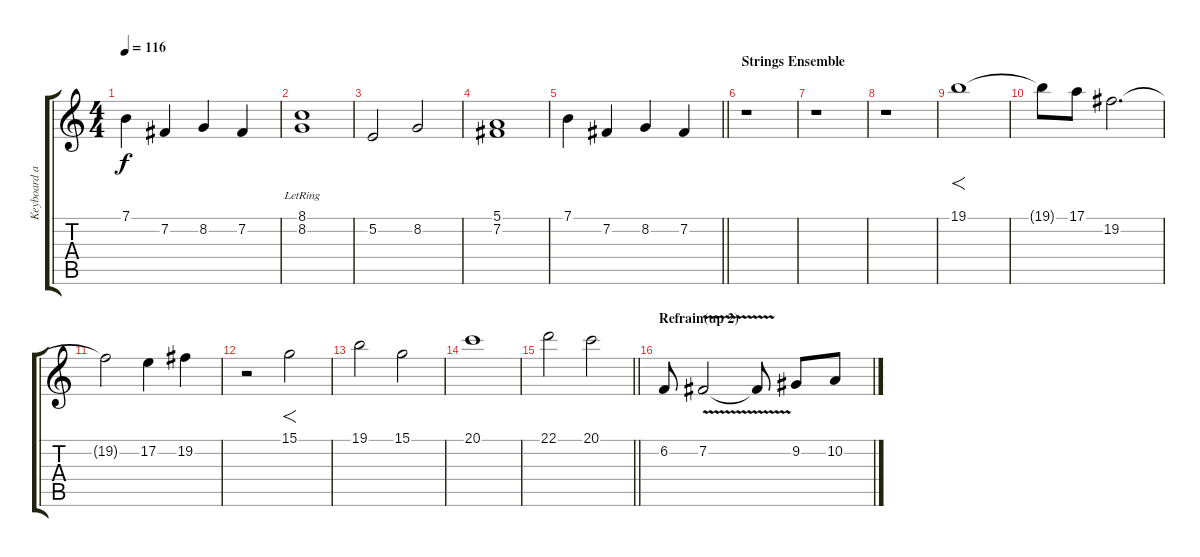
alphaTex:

\track ("Keyboard and High strings" "Keyboard a") {instrument stringensemble1}
\staff {score tabs}
\tuning (E4 B3 G3 D3 A2 E2) {hide}
\ts (4 4)
\tempo 116
\clef g2
\ks c
7.1.4{dy f} 7.2.4 8.2.4 7.2.4 |
(8.1{lr} 8.2).1 |
5.2.2 8.2.2 |
(5.1 7.2).1 |
\barLineRight lightlight
7.1.4 7.2.4 8.2.4 7.2.4 |
\section ("" "Strings Ensemble")
r.1 |
r.1 |
r.1 |
19.1.1{f volume 13} |
19.1{t}.8 17.1.8 19.2.2{d} |
19.2{t}.2 17.2.4 19.2.4 |
r.2 15.1.2{f} |
19.1.2 15.1.2 |
20.1.1 |
\barLineRight lightlight
22.1.2 20.1.2 |
\section ("" "Refrain(up 2)")
6.2.8{volume 16 instrument stringensemble1} 7.2{v}.2 7.2{t}.8 9.2.8 10.2.8
